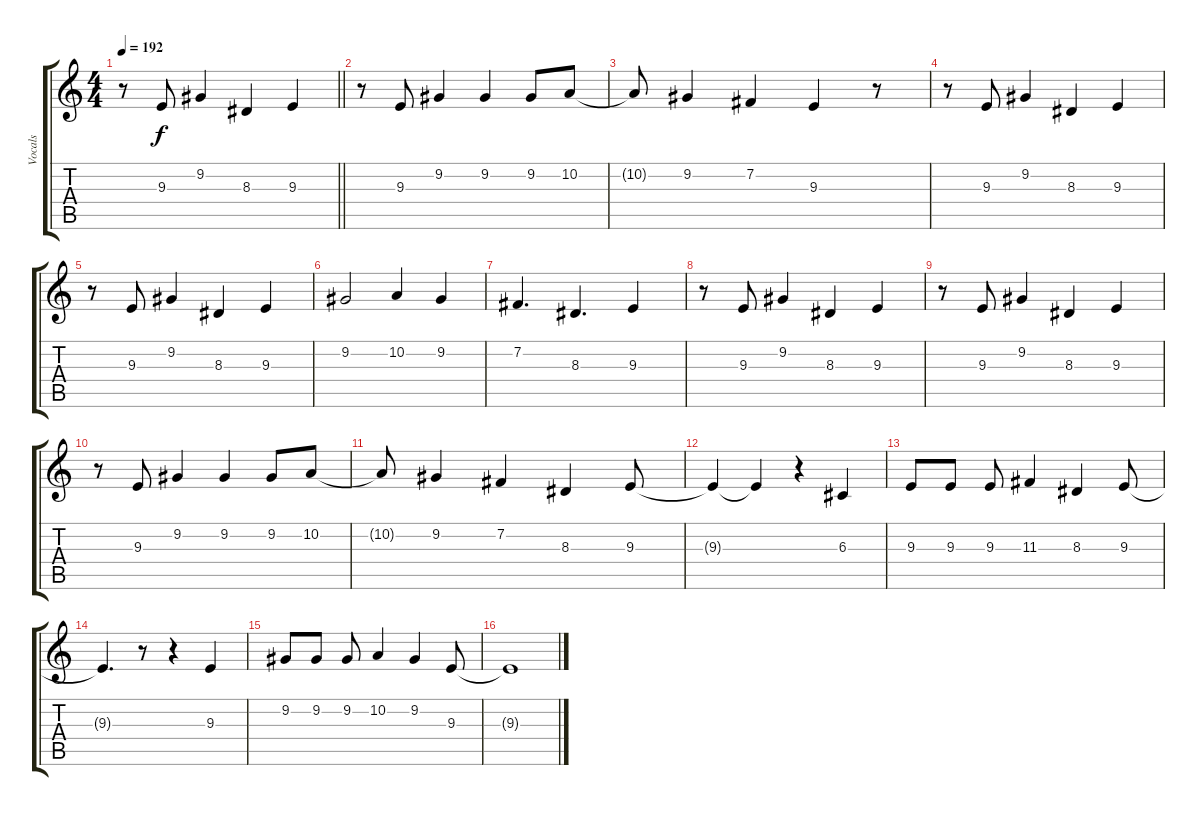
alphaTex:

\track ("Vocals" "Vocals") {instrument lead2sawtooth}
\staff {score tabs}
\tuning (E4 B3 G3 D3 A2 E2) {hide}
\ts (4 4)
\tempo 192
\clef g2
\barLineRight lightlight
\ks c
r.8{dy f} 9.3.8 9.2.4 8.3.4 9.3.4 |
r.8 9.3.8 9.2.4 9.2.4 9.2.8 10.2.8 |
10.2{t}.8 9.2.4 7.2.4 9.3.4 r.8 |
r.8 9.3.8 9.2.4 8.3.4 9.3.4 |
r.8 9.3.8 9.2.4 8.3.4 9.3.4 |
9.2.2 10.2.4 9.2.4 |
7.2.4{d} 8.3.4{d} 9.3.4 |
r.8 9.3.8 9.2.4 8.3.4 9.3.4 |
r.8 9.3.8 9.2.4 8.3.4 9.3.4 |
r.8 9.3.8 9.2.4 9.2.4 9.2.8 10.2.8 |
10.2{t}.8 9.2.4 7.2.4 8.3.4 9.3.8 |
9.3{t}.4 9.3{t}.4 r.4 6.3.4 |
9.3.8 9.3.8 9.3.8 11.3.4 8.3.4 9.3.8 |
9.3{t}.4{d} r.8 r.4 9.3.4 |
9.2.8 9.2.8 9.2.8 10.2.4 9.2.4 9.3.8 |
9.3{t}.1
